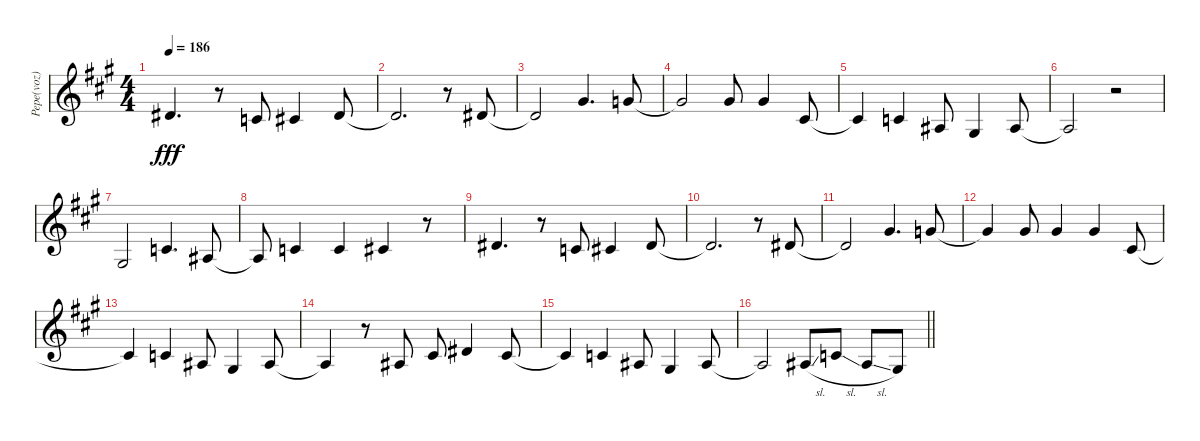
\track ("Pepe(voz)" "Pepe(voz)") {instrument tenorsax}
\staff {score}
\tuning (Eb4 Bb3 Gb3 Db3 Ab2 Eb2) {hide}
\ts (4 4)
\tempo 186
\clef g2
\ks a
5.2.4{d dy fff} r.8 6.3.8 7.3.4 9.3.8 |
9.3{t}.2{d} r.8 5.2.8 |
5.2{t}.2 5.1.4{d} 9.2.8 |
9.2{t}.2 5.1.8 5.1.4 3.2.8 |
3.2{t}.4 2.2.4 0.2.8 2.3.4 0.2.8 |
0.2{t}.2 r.2 |
2.3.2 2.2.4{d} 4.3.8 |
4.3{t}.8 6.3.4 6.3.4 3.2.4 r.8 |
5.2.4{d} r.8 6.3.8 7.3.4 9.3.8 |
9.3{t}.2{d} r.8 5.2.8 |
5.2{t}.2 5.1.4{d} 9.2.8 |
9.2{t}.4 5.1.8 5.1.4 5.1.4 3.2.8 |
3.2{t}.4 2.2.4 0.2.8 2.3.4 0.2.8 |
0.2{t}.4 r.8 4.3.8 3.2.8 5.2.4 7.3.8 |
7.3{t}.4 6.3.4 4.3.8 2.3.4 4.3.8 |
\barLineRight lightlight
4.3{t}.2 4.3{sl}.8 6.3{sl}.8 4.3{sl}.8 2.3.8
